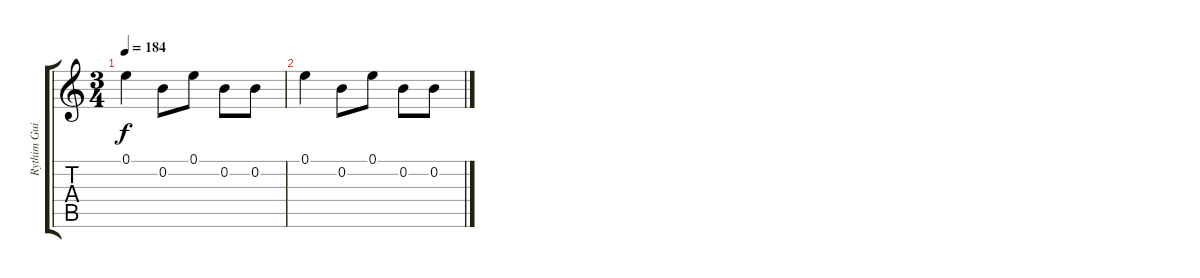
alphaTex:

\track ("Rythim Guitar" "Rythim Gui") {instrument distortionguitar}
\staff {score tabs}
\tuning (E4 B3 G3 D3 A2 E2) {hide}
\ts (3 4)
\tempo 184
\clef g2
\ks c
0.1.4{dy f volume 1} 0.2.8 0.1.8 0.2.8 0.2.8 |
0.1.4{volume 0} 0.2.8 0.1.8 0.2.8 0.2.8
